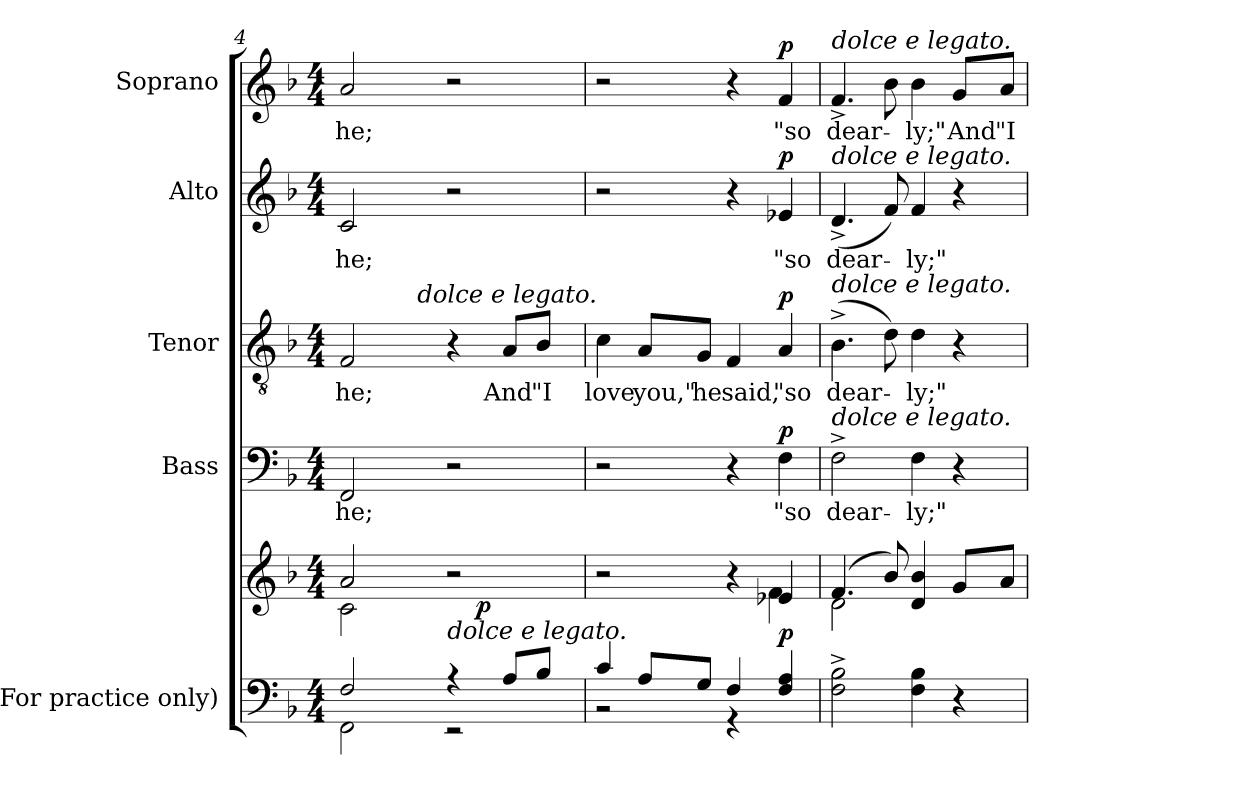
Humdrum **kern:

**kern	**kern	**dynam	**kern	**text	**dynam	**kern	**text	**dynam	**kern	**text	**dynam	**kern	**text	**dynam
*part5	*part5	*part5	*part4	*part4	*part4	*part3	*part3	*part3	*part2	*part2	*part2	*part1	*part1	*part1
*staff6	*staff5	*staff5/6	*staff4	*staff4	*staff4	*staff3	*staff3	*staff3	*staff2	*staff2	*staff2	*staff1	*staff1	*staff1
*I"(For  practice only)	*	*	*I"Bass	*	*	*I"Tenor	*	*	*I"Alto	*	*	*I"Soprano	*	*
*	*	*	*I'B.	*	*	*I'T.	*	*	*I'A.	*	*	*I'S.	*	*
*clefF4	*clefG2	*	*clefF4	*	*	*clefGv2	*	*	*clefG2	*	*	*clefG2	*	*
*	*	*	*	*	*	*ITrd7c12	*	*	*	*	*	*	*	*
*k[b-]	*k[b-]	*	*k[b-]	*	*	*k[b-]	*	*	*k[b-]	*	*	*k[b-]	*	*
*F:	*F:	*	*F:	*	*	*F:	*	*	*F:	*	*	*F:	*	*
*M4/4	*M4/4	*	*M4/4	*	*	*M4/4	*	*	*M4/4	*	*	*M4/4	*	*
=4	=4	=4	=4	=4	=4	=4	=4	=4	=4	=4	=4	=4	=4	=4
*^	*^	*	*	*	*	*	*	*	*	*	*	*	*	*
!	!	!	!	!	!	!LO:LY:b:color=#000000	!	!	!	!	!	!	!	!	!	!
!	!	!	!	!	!	!	!	!	!LO:LY:b:color=#000000	!	!	!	!	!	!	!
!	!	!	!	!	!	!	!	!	!	!	!	!LO:LY:b:color=#000000	!	!	!	!
!	!	!	!	!	!	!	!	!	!	!	!	!	!	!	!LO:LY:b:color=#000000	!
*	*^	*	*	*	*	*	*	*^	*	*	*	*	*	*	*	*
2Fi/	2FFi\	2ryy	2ai/	2ci\	.	2FFi/	he;	.	2FFi/	4ryy	he;	.	2ci/	he;	.	2ai/	he;	.
.	.	.	.	.	.	.	.	.	.	16ryy	.	.	.	.	.	.	.	.
.	.	.	.	.	.	.	.	.	.	32ryy	.	.	.	.	.	.	.	.
.	.	.	.	.	.	.	.	.	.	128ryy	.	.	.	.	.	.	.	.
.	.	.	.	.	.	.	.	.	.	1024ryy	.	.	.	.	.	.	.	.
!	!	!	!	!	!	!	!	!	!	!LO:TX:a:i:t=dolce e legato.	!	!	!	!	!	!	!	!
.	.	.	.	.	.	.	.	.	.	2ryy	.	.	.	.	.	.	.	.
!LO:TX:a:i:t=dolce e legato.	!	!	!	!	!	!	!	!	!	!	!	!	!	!	!	!	!	!
4r	2r	8ryy	2ryy	2r	.	2r	.	.	4r	.	.	.	2r	.	.	2r	.	.
.	.	512ryy	.	.	.	.	.	.	.	.	.	.	.	.	.	.	.	.
.	.	4ryy	.	.	p	.	.	.	.	.	.	.	.	.	.	.	.	.
!	!	!	!	!	!	!	!	!	!	!	!LO:LY:b:color=#000000	!	!	!	!	!	!	!
8Ai/L	.	.	.	.	.	.	.	.	8AAi/L	.	And	.	.	.	.	.	.	.
.	.	.	.	.	.	.	.	.	.	8ryy	.	.	.	.	.	.	.	.
!	!	!	!	!	!	!	!	!	!	!	!LO:LY:b:color=#000000	!	!	!	!	!	!	!
8B-i/J	.	.	.	.	.	.	.	.	8BB-i/J	.	"I	.	.	.	.	.	.	.
.	.	16ryy	.	.	.	.	.	.	.	.	.	.	.	.	.	.	.	.
.	.	32ryy	.	.	.	.	.	.	.	.	.	.	.	.	.	.	.	.
.	.	64...ryy	.	.	.	.	.	.	.	.	.	.	.	.	.	.	.	.
.	.	.	.	.	.	.	.	.	.	64ryy	.	.	.	.	.	.	.	.
.	.	.	.	.	.	.	.	.	.	256..ryy	.	.	.	.	.	.	.	.
*	*v	*v	*	*	*	*	*	*	*v	*v	*	*	*	*	*	*	*	*
!!LO:LB:g=z
=5	=5	=5	=5	=5	=5	=5	=5	=5	=5	=5	=5	=5	=5	=5	=5	=5
*	*^	*	*	*	*	*	*	*^	*	*	*	*	*	*	*	*
!	!	!	!	!	!	!	!	!	!	!	!LO:LY:b:color=#000000	!	!	!	!	!	!	!
*	*v	*v	*	*	*	*	*	*	*v	*v	*	*	*	*	*	*	*	*
4ci/	2r	2r	2.ryy	.	2r	.	.	4Ci\	love	.	2r	.	.	2r	.	.
!	!	!	!	!	!	!	!	!	!LO:LY:b:color=#000000	!	!	!	!	!	!	!
8Ai/L	.	.	.	.	.	.	.	8AAi/L	you,"	.	.	.	.	.	.	.
!	!	!	!	!	!	!	!	!	!LO:LY:b:color=#000000	!	!	!	!	!	!	!
8Gi/J	.	.	.	.	.	.	.	8GGi/J	he	.	.	.	.	.	.	.
!	!	!	!	!	!	!	!	!	!LO:LY:b:color=#000000	!	!	!	!	!	!	!
4Fi/	4r	4r	.	.	4r	.	.	4FFi/	said,	.	4r	.	.	4r	.	.
!	!	!	!	!	!	!LO:LY:b:color=#000000	!	!	!	!	!	!	!	!	!	!
!	!	!	!	!	!	!	!	!	!LO:LY:b:color=#000000	!	!	!	!	!	!	!
!	!	!	!	!	!	!	!	!	!	!	!	!LO:LY:b:color=#000000	!	!	!	!
!	!	!	!	!	!	!	!	!	!	!	!	!	!	!	!LO:LY:b:color=#000000	!
4Fi/ 4Ai	4ryy	4e-Xi/	4fi\	p	4Fi\	"so	p	4AAi/	"so	p	4e-Xi/	"so	p	4fi/	"so	p
*v	*v	*	*	*	*	*	*	*	*	*	*	*	*	*	*	*
=6	=6	=6	=6	=6	=6	=6	=6	=6	=6	=6	=6	=6	=6	=6	=6
*^	*	*	*	*	*	*	*	*	*	*	*	*	*	*	*
!	!	!	!	!	!	!LO:LY:b:color=#000000	!	!	!	!	!	!	!	!	!	!
*v	*v	*	*	*	*	*	*	*	*	*	*	*	*	*	*	*
*^	*	*	*	*	*	*	*	*	*	*	*	*	*	*	*
!	!	!	!	!	!	!	!	!	!LO:LY:b:color=#000000	!	!	!	!	!	!	!
*v	*v	*	*	*	*	*	*	*	*	*	*	*	*	*	*	*
*^	*	*	*	*	*	*	*	*	*	*	*	*	*	*	*
!	!	!	!	!	!	!	!	!	!	!	!	!LO:LY:b:color=#000000	!	!	!	!
*v	*v	*	*	*	*	*	*	*	*	*	*	*	*	*	*	*
*^	*	*	*	*	*	*	*	*	*	*	*	*	*	*	*
!	!	!	!	!	!	!	!	!	!	!	!	!	!	!LO:TX:a:i:t=dolce e legato.	!	!
!	!	!	!	!	!	!	!	!	!	!	!LO:TX:a:i:t=dolce e legato.	!	!	!	!	!
!	!	!	!	!	!	!	!	!LO:TX:a:i:t=dolce e legato.	!	!	!	!	!	!	!	!
!	!	!	!	!	!LO:TX:a:i:t=dolce e legato.	!	!	!	!	!	!	!	!	!	!	!
!	!	!	!	!	!	!	!	!	!	!	!	!	!	!	!LO:LY:b:color=#000000	!
*v	*v	*	*	*	*	*	*	*	*	*	*	*	*	*	*	*
2Fi\^ 2B-i^	(4.fi/	2di\	.	2F^i\	dear-	.	(4.BB-^i\	dear-	.	(4.d^i/	dear-	.	4.f^i/	dear-	.
.	8b-i/)	.	.	.	.	.	8Di\)	.	.	8fi/)	.	.	8b-i\	.	.
!	!	!	!	!	!LO:LY:b:color=#000000	!	!	!	!	!	!	!	!	!	!
!	!	!	!	!	!	!	!	!LO:LY:b:color=#000000	!	!	!	!	!	!	!
!	!	!	!	!	!	!	!	!	!	!	!LO:LY:b:color=#000000	!	!	!	!
!	!	!	!	!	!	!	!	!	!	!	!	!	!	!LO:LY:b:color=#000000	!
4Fi\ 4B-i	4di/ 4b-i	2ryy	.	4Fi\	-ly;"	.	4Di\	-ly;"	.	4fi/	-ly;"	.	4b-i\	-ly;"	.
!	!	!	!	!	!	!	!	!	!	!	!	!	!	!LO:LY:b:color=#000000	!
4r	8gi/L	.	.	4r	.	.	4r	.	.	4r	.	.	8gi/L	And	.
!	!	!	!	!	!	!	!	!	!	!	!	!	!	!LO:LY:b:color=#000000	!
.	8ai/J	.	.	.	.	.	.	.	.	.	.	.	8ai/J	"I	.
*	*v	*v	*	*	*	*	*	*	*	*	*	*	*	*	*
=	=	=	=	=	=	=	=	=	=	=	=	=	=	=
*-	*-	*-	*-	*-	*-	*-	*-	*-	*-	*-	*-	*-	*-	*-
